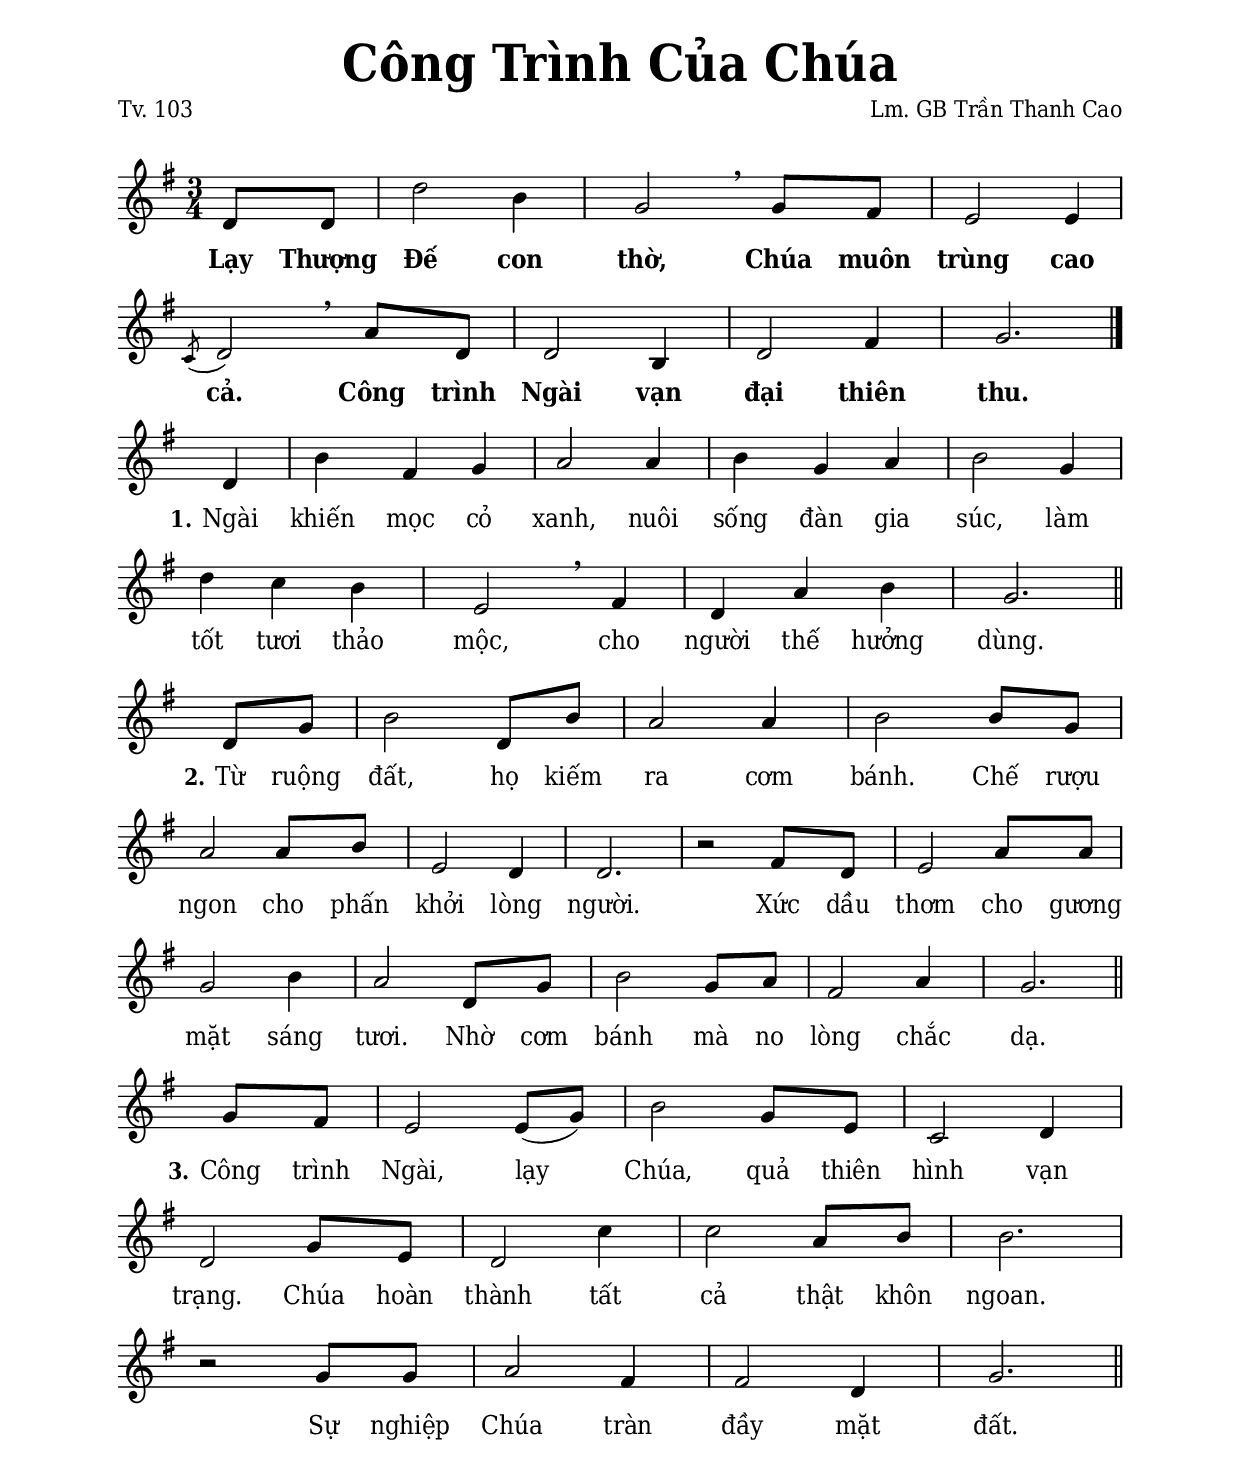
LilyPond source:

% Cài đặt chung
\version "2.22.1"
\include "english.ly"

\header {
  title = \markup { \fontsize #3 "Công Trình Của Chúa" }
  poet = "Tv. 103"
  composer = "Lm. GB Trần Thanh Cao"
  arranger = " "
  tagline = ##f
}

% Nhạc điệp khúc
nhacDiepKhuc = \relative c' {
  \partial 4 d8 d |
  d'2 b4 |
  g2 \breathe g8 fs |
  e2 e4 |
  \acciaccatura c8 d2 \breathe a'8 d, |
  d2 b4 |
  d2 fs4 |
  g2. \bar "|."
}

% Nhạc phiên khúc
nhacPhienKhucMot = \relative c' {
  \partial 4 d4 |
  b' fs g |
  a2 a4 |
  b g a |
  b2 g4 |
  d' c b |
  e,2 \breathe fs4 |
  d a' b |
  g2. \bar "||"
}

nhacPhienKhucHai = \relative c' {
  \partial 4 d8 g |
  b2 d,8 b' |
  a2 a4 |
  b2 b8 g |
  a2 a8 b |
  e,2 d4 |
  d2. |
  r2 fs8 d |
  e2 a8 a |
  g2 b4 |
  a2 d,8 g |
  b2 g8 a |
  fs2 a4 |
  g2. \bar "||"
}

nhacPhienKhucBa = \relative c'' {
  \partial 4 g8 fs |
  e2 e8 (g) |
  b2 g8 e |
  c2 d4 |
  d2 g8 e |
  d2 c'4 |
  c2 a8 b |
  b2. |
  r2 g8 g |
  a2 fs4 |
  fs2 d4 |
  g2. \bar "||"
}

% Lời điệp khúc
loiDiepKhuc = \lyricmode {
  Lạy Thượng Đế con thờ,
  Chúa muôn trùng cao
  \override LyricText.extra-offset = #'(0 . 1)
  cả.
  Công trình Ngài vạn đại thiên thu.
}

% Lời phiên khúc
loiPhienKhucMot = \lyricmode {
  \set stanza = #"1."
  Ngài khiến mọc cỏ xanh, nuôi sống đàn gia súc,
  làm tốt tươi thảo mộc, cho người thế hưởng dùng.
}

loiPhienKhucHai = \lyricmode {
  \set stanza = #"2."
  Từ ruộng đất, họ kiếm ra cơm bánh.
  Chế rượu ngon cho phấn khởi lòng người.
  Xức dầu thơm cho gương mặt sáng tươi.
  Nhờ cơm bánh mà no lòng chắc dạ.
}

loiPhienKhucBa = \lyricmode {
  \set stanza = #"3."
  Công trình Ngài, lạy Chúa,
  quả thiên hình vạn trạng.
  Chúa hoàn thành tất cả thật khôn ngoan.
  Sự nghiệp Chúa tràn đầy mặt đất.
}


% Dàn trang
\paper {
  #(set-paper-size "a4")
  top-margin = 20\mm
  bottom-margin = 10\mm
  left-margin = 20\mm
  right-margin = 20\mm
  indent = #0
  #(define fonts
    (make-pango-font-tree
      "Deja Vu Serif Condensed"
      "Deja Vu Serif Condensed"
      "Deja Vu Serif Condensed"
      (/ 20 20)))
  page-count = #1
  system-system-spacing = #'((basic-distance . 12.5)
                             (minimum-distance . 12.5)
                             (padding . 1))
  score-system-spacing = #'((basic-distance . 12.5)
                             (minimum-distance . 12.5)
                             (padding . 1))
}

% Thiết lập tông và nhịp
TongNhip = { \key g \major \time 3/4 }

\score {
  \new ChoirStaff <<
    \new Staff = diepKhuc \with {
        \consists "Merge_rests_engraver"
        %\magnifyStaff #(magstep +1)
      }
      <<
      \new Voice = beSop {
        \TongNhip \stemNeutral \nhacDiepKhuc
      }
    >>
    \new Lyrics \with {
          \override VerticalAxisGroup.
            nonstaff-relatedstaff-spacing.padding = #2.2
          \override VerticalAxisGroup.
            nonstaff-unrelatedstaff-spacing.padding = #1
        }
        \lyricsto beSop \loiDiepKhuc
  >>
  \layout {
    \override Lyrics.LyricText.font-series = #'bold
    %\override Lyrics.LyricText.font-size = #+2
    \override Lyrics.LyricSpace.minimum-distance = #2.5
    \override Score.BarNumber.break-visibility = ##(#f #f #f)
    \override Score.SpacingSpanner.uniform-stretching = ##t
  }
}

\score {
  \new ChoirStaff <<
    \new Staff = phienKhuc \with {
        %\magnifyStaff #(magstep +1)
      }
      <<
      \new Voice = beSop {
        \TongNhip \nhacPhienKhucMot
      }
    >>
    \new Lyrics \with {
          \override VerticalAxisGroup.
            nonstaff-relatedstaff-spacing.padding = #1.2
          \override VerticalAxisGroup.
            nonstaff-unrelatedstaff-spacing.padding = #1
        }
        \lyricsto beSop \loiPhienKhucMot
  >>
  \layout {
    \override Staff.TimeSignature.transparent = ##t
    %\override Lyrics.LyricText.font-size = #+2
    \override Lyrics.LyricSpace.minimum-distance = #3.0
    \override Score.BarNumber.break-visibility = ##(#f #f #f)
    \override Score.SpacingSpanner.uniform-stretching = ##t
  } 
}

\score {
  \new ChoirStaff <<
    \new Staff = phienKhuc \with {
        %\magnifyStaff #(magstep +1)
      }
      <<
      \new Voice = beSop {
        \TongNhip \nhacPhienKhucHai
      }
    >>
    \new Lyrics \with {
          \override VerticalAxisGroup.
            nonstaff-relatedstaff-spacing.padding = #1.2
          \override VerticalAxisGroup.
            nonstaff-unrelatedstaff-spacing.padding = #1
        }
        \lyricsto beSop \loiPhienKhucHai
  >>
  \layout {
    \override Staff.TimeSignature.transparent = ##t
    %\override Lyrics.LyricText.font-size = #+2
    \override Lyrics.LyricSpace.minimum-distance = #2.5
    \override Score.BarNumber.break-visibility = ##(#f #f #f)
    \override Score.SpacingSpanner.uniform-stretching = ##t
  } 
}

\score {
  \new ChoirStaff <<
    \new Staff = phienKhuc \with {
        %\magnifyStaff #(magstep +1)
      }
      <<
      \new Voice = beSop {
        \TongNhip \nhacPhienKhucBa
      }
    >>
    \new Lyrics \with {
          \override VerticalAxisGroup.
            nonstaff-relatedstaff-spacing.padding = #1.5
          \override VerticalAxisGroup.
            nonstaff-unrelatedstaff-spacing.padding = #1
        }
        \lyricsto beSop \loiPhienKhucBa
  >>
  \layout {
    \override Staff.TimeSignature.transparent = ##t
    %\override Lyrics.LyricText.font-size = #+2
    \override Lyrics.LyricSpace.minimum-distance = #3.0
    \override Score.BarNumber.break-visibility = ##(#f #f #f)
    \override Score.SpacingSpanner.uniform-stretching = ##t
  } 
}
